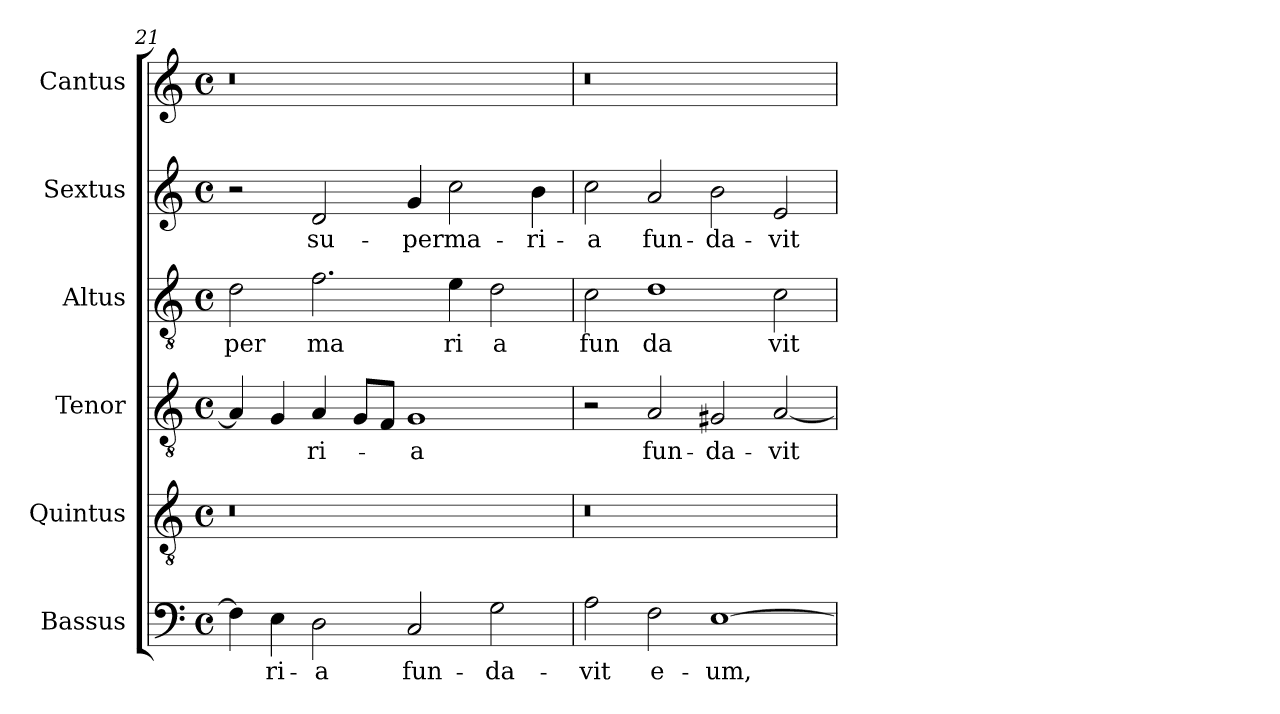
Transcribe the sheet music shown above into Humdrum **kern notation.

**kern	**text	**kern	**kern	**text	**kern	**text	**kern	**text	**kern
*part6	*part6	*part5	*part4	*part4	*part3	*part3	*part2	*part2	*part1
*staff6	*staff6	*staff5	*staff4	*staff4	*staff3	*staff3	*staff2	*staff2	*staff1
*I"Bassus	*	*I"Quintus	*I"Tenor	*	*I"Altus	*	*I"Sextus	*	*I"Cantus
*clefF4	*	*clefGv2	*clefGv2	*	*clefGv2	*	*clefG2	*	*clefG2
*M4/4	*	*M4/4	*M4/4	*	*M4/4	*	*M4/4	*	*M4/4
*met(c)	*	*met(c)	*met(c)	*	*met(c)	*	*met(c)	*	*met(c)
=21	=21	=21	=21	=21	=21	=21	=21	=21	=21
!	!	!	!	!	!	!LO:LY:b:cj	!	!	!
4F\]	.	0r	4A/]	.	2d\	per	2r	.	0r
!	!LO:LY:b:cj	!	!	!	!	!	!	!	!
4E\	-ri-	.	4G/	.	.	.	.	.	.
!	!LO:LY:b:cj	!	!	!LO:LY:b:cj	!	!LO:LY:b:cj	!	!LO:LY:b:cj	!
2D\	-a	.	4A/	-ri-	2.f\	ma	2d/	su-	.
.	.	.	8G/L	.	.	.	.	.	.
.	.	.	8F/J	.	.	.	.	.	.
!	!LO:LY:b:cj	!	!	!LO:LY:b:cj	!	!	!	!LO:LY:b:cj	!
2C/	fun-	.	1G	-a	.	.	4g/	-per	.
!	!	!	!	!	!	!LO:LY:b:cj	!	!LO:LY:b:cj	!
.	.	.	.	.	4e\	ri	2cc\	ma-	.
!	!LO:LY:b:cj	!	!	!	!	!LO:LY:b:cj	!	!	!
2G\	-da-	.	.	.	2d\	a	.	.	.
!	!	!	!	!	!	!	!	!LO:LY:b:cj	!
.	.	.	.	.	.	.	4b\	-ri-	.
=22	=22	=22	=22	=22	=22	=22	=22	=22	=22
!	!LO:LY:b:cj	!	!	!	!	!LO:LY:b:cj	!	!LO:LY:b:cj	!
2A\	-vit	0r	2r	.	2c\	fun	2cc\	-a	0r
!	!LO:LY:b:cj	!	!	!LO:LY:b:cj	!	!LO:LY:b:cj	!	!LO:LY:b:cj	!
2F\	e-	.	2A/	fun-	1d	da	2a/	fun-	.
!	!LO:LY:b	!	!	!LO:LY:b:cj	!	!	!	!LO:LY:b:cj	!
[>1E	-um,	.	2G#X/	-da-	.	.	2b\	-da-	.
!	!	!	!	!LO:LY:b	!	!LO:LY:b:cj	!	!LO:LY:b:cj	!
.	.	.	[<2A/	-vit	2c\	vit	2e/	-vit	.
=	=	=	=	=	=	=	=	=	=
*-	*-	*-	*-	*-	*-	*-	*-	*-	*-
